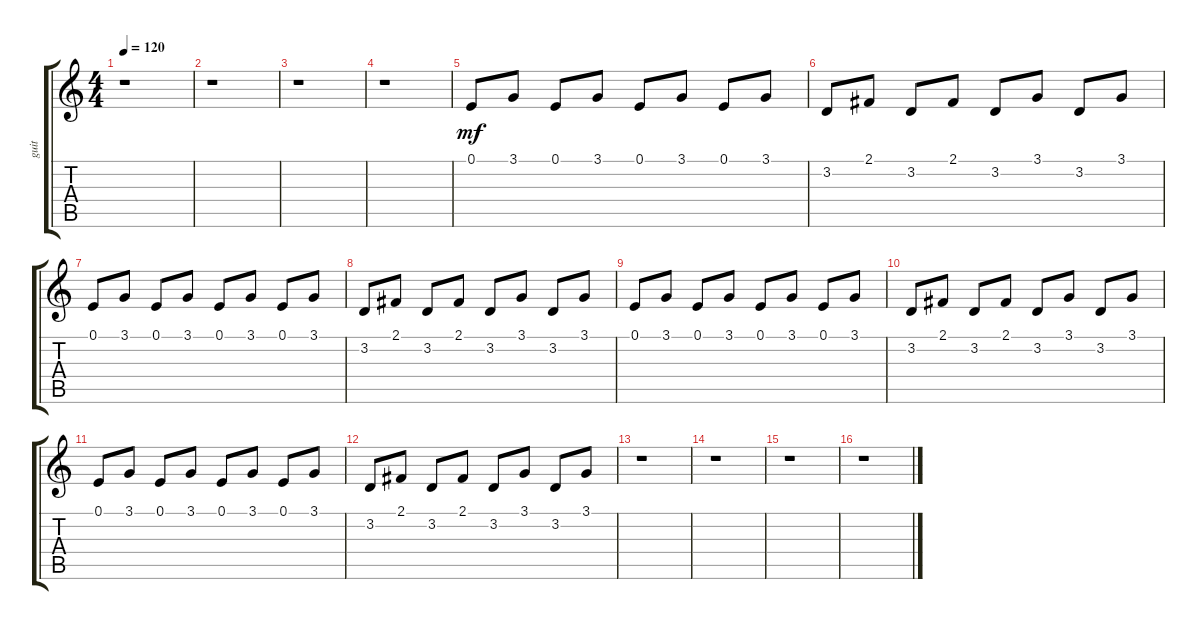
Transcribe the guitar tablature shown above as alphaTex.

\track ("guit" "guit") {instrument steeldrums}
\staff {score tabs}
\tuning (E4 B3 G3 D3 A2 E2) {hide}
\ts (4 4)
\tempo 120
\clef g2
\ks c
r.1{dy mf} |
r.1 |
r.1 |
r.1 |
0.1.8 3.1.8 0.1.8 3.1.8 0.1.8 3.1.8 0.1.8 3.1.8 |
3.2.8 2.1.8 3.2.8 2.1.8 3.2.8 3.1.8 3.2.8 3.1.8 |
0.1.8 3.1.8 0.1.8 3.1.8 0.1.8 3.1.8 0.1.8 3.1.8 |
3.2.8 2.1.8 3.2.8 2.1.8 3.2.8 3.1.8 3.2.8 3.1.8 |
0.1.8 3.1.8 0.1.8 3.1.8 0.1.8 3.1.8 0.1.8 3.1.8 |
3.2.8 2.1.8 3.2.8 2.1.8 3.2.8 3.1.8 3.2.8 3.1.8 |
0.1.8 3.1.8 0.1.8 3.1.8 0.1.8 3.1.8 0.1.8 3.1.8 |
3.2.8 2.1.8 3.2.8 2.1.8 3.2.8 3.1.8 3.2.8 3.1.8 |
r.1 |
r.1 |
r.1 |
r.1
